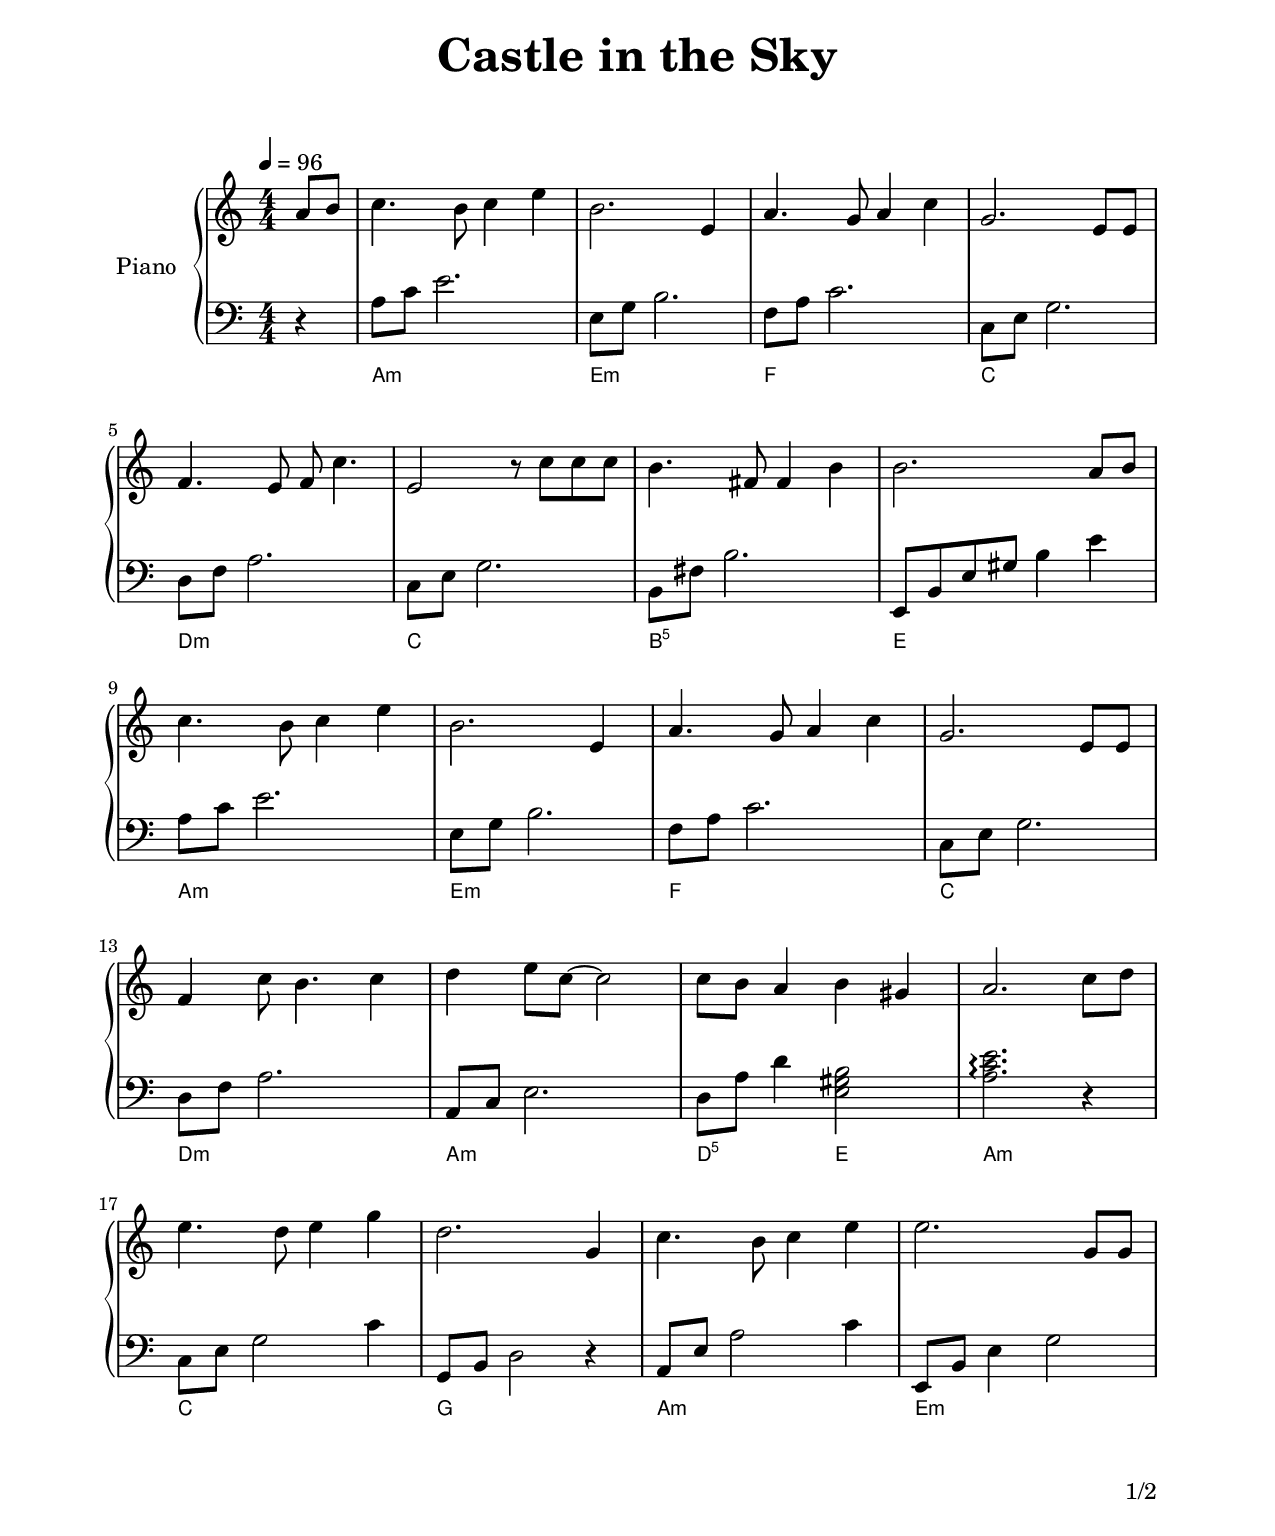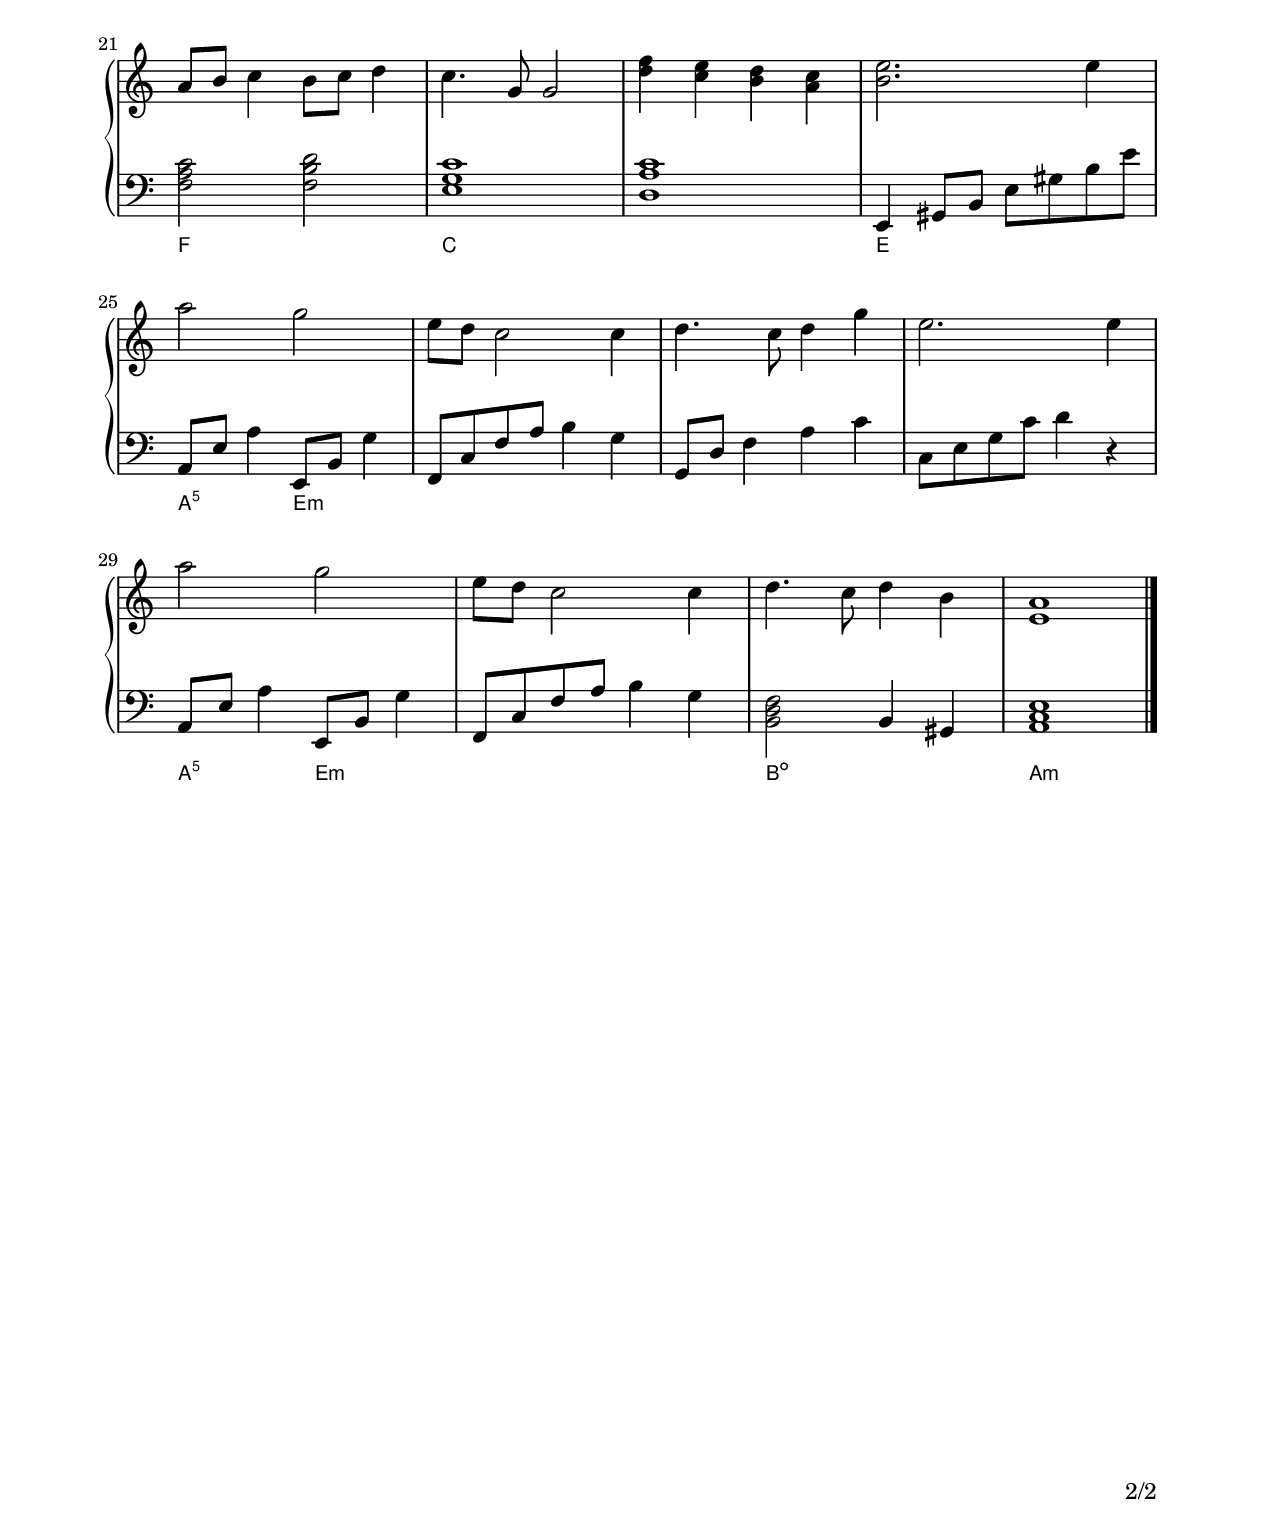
\version "2.24.3"
\include "../settings.v1.ly"

\header {
  title = \markup \override #'((font-size . 6)) "Castle in the Sky"
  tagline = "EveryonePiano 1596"
}

\paper {
  total-page = 2
}

C     = { c8  e8  g2.  }
Dm    = { d8  f8  a2.  }
Em    = { e8  g8  b2.  }
F     = { f8  a8  c'2. }
AmI   = { a8  c'8 e'2. }
AmII  = { a,8 c8  e2.  }
Bfive = { b,8 fs8 b2.  }

\markup \vspace #1.5

\score {
  \new PianoStaff \with {
    instrumentName = "Piano"
  } <<
    \new Staff {
      \tempo 4 = 96
      \clef treble
      \key c \major
      \time 4/4
      
      \partial 4 a'8  b'8 | c''4. b'8 c''4 e''4 | b'2. e'4 | a'4. g'8 a'4 c''4 | g'2. e'8 e'8 \break | f'4. e'8  f'8  c''4. | e'2             r8 c''8 c''8 c''8 | b'4.     fs'8 fs'4 b'4  | b'2. a'8  b'8  \break
                          | c''4. b'8 c''4 e''4 | b'2. e'4 | a'4. g'8 a'4 c''4 | g'2. e'8 e'8 \break | f'4  c''8 b'4. c''4  | d''4 e''8 c''8~ c''2              | c''8 b'8 a'4  b'4  gs'4 | a'2. c''8 d''8 \break

                          | e''4. d''8 e''4 g''4       | d''2. g'4     | c''4. b'8 c''4 e''4                                   | e''2. g'8  g'8      \break
                          | a'8 b'8 c''4 b'8 c''8 d''4 | c''4. g'8 g'2 | <<d''4 f''4>> <<c''4 e''4>> <<b'4 d''4>> <<a'4 c''4>> | <<b'2. e''2.>> e''4 \break
                 
                          | a''2 g''2 | e''8 d''8 c''2 c''4 | d''4. c''8 d''4 g''4 | e''2. e''4 \break
                          | a''2 g''2 | e''8 d''8 c''2 c''4 | d''4. c''8 d''4 b'4  | <e' a'>1   | \bar "|."
    }
    \new Staff {
      \clef bass
      \key c \major
      \time 4/4
      
      r4 | \AmI | \Em | \F | \C | \Dm | \C    | \Bfive              | e,8 b,8 e8 gs8 b4 e'4   |
         | \AmI | \Em | \F | \C | \Dm | \AmII | d8 a8 d'4 <e gs b>2 | <a c' e'>2.\arpeggio r4 |

         | c8 e8 g2 c'4        | g,8 b,8 d2 r4 | a,8 e8 a2 c'4 | e,8 b,8 e4 g2              |
         | <f a c'>2 <f b d'>2 | <e g c'>1     | <d a c'>1     | e,4 gs,8 b,8 e8 gs8 b8 e'8 |
         
         | a,8 e8 a4 e,8 b,8 g4 | f,8 c8 f8 a8 b4 g4 | g,8 d8 f4 a4 c'4   | c8 e8 g8 c'8 d'4 r4 |
         | a,8 e8 a4 e,8 b,8 g4 | f,8 c8 f8 a8 b4 g4 | <b, d f>2 b,4 gs,4 | <a, c e>1           |
    }
    \chords {
      r4 | a1:m | e1:m | f1 | c1 | d1:m | c1   | b1:5    | e1       |
         | a1:m | e1:m | f1 | c1 | d1:m | a1:m | d2:5 e2 | a2.:m r4 |
         
         | c1    | g1 | a1:m | e1:m |
         | f2 r2 | c1 | r1   | e1   |
         
         | a2:5 e2:m | r1 | r1        | r1   |
         | a2:5 e2:m | r1 | b2:dim r2 | a1:m |
    }
  >>
  \layout {}
  \midi {}
}
